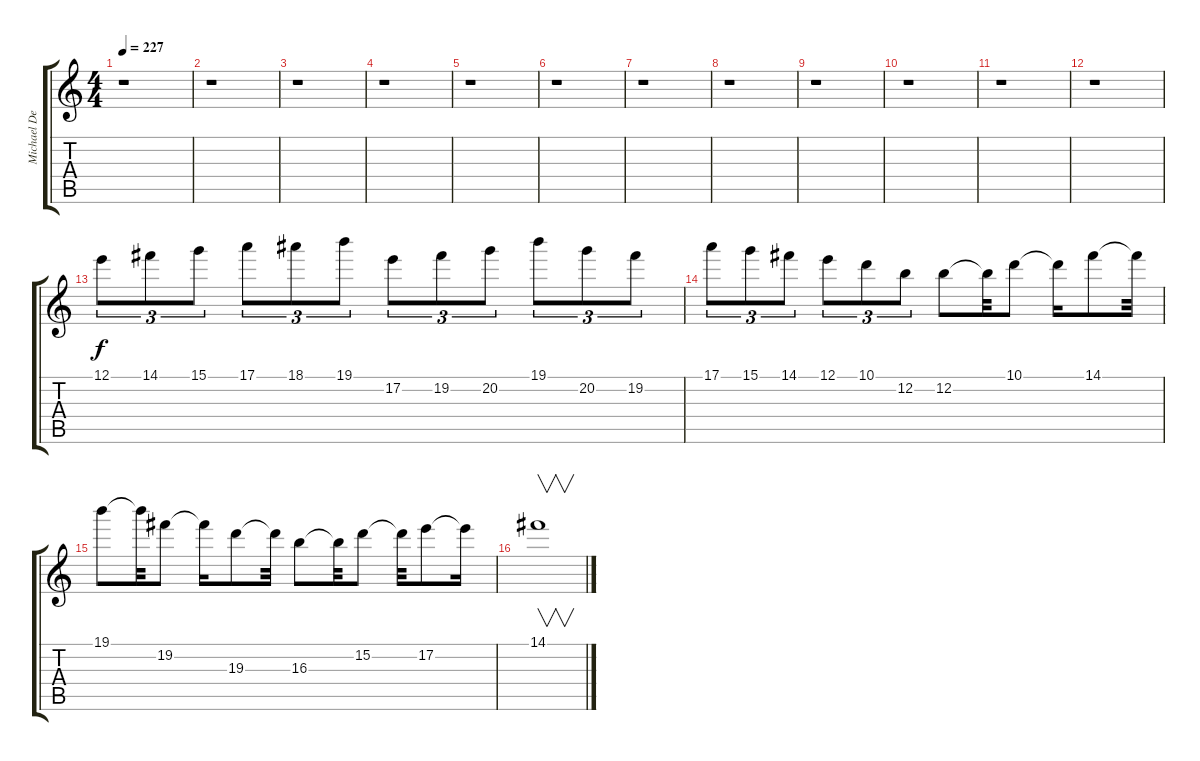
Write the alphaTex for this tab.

\track ("Michael Denner" "Michael De") {instrument overdrivenguitar}
\staff {score tabs}
\tuning (E4 B3 G3 D3 A2 E2) {hide}
\ts (4 4)
\tempo 227
\clef g2
\ks c
r.1{dy f} |
r.1 |
r.1 |
r.1 |
r.1 |
r.1 |
r.1 |
r.1 |
r.1 |
r.1 |
r.1 |
r.1 |
12.1.8{tu (3 2)} 14.1.8{tu (3 2)} 15.1.8{tu (3 2)} 17.1.8{tu (3 2)} 18.1.8{tu (3 2)} 19.1.8{tu (3 2)} 17.2.8{tu (3 2)} 19.2.8{tu (3 2)} 20.2.8{tu (3 2)} 19.1.8{tu (3 2)} 20.2.8{tu (3 2)} 19.2.8{tu (3 2)} |
17.1.8{tu (3 2)} 15.1.8{tu (3 2)} 14.1.8{tu (3 2)} 12.1.8{tu (3 2)} 10.1.8{tu (3 2)} 12.2.8{tu (3 2)} 12.2.8 12.2{t}.32 10.1.8 10.1{t}.16 14.1.8 14.1{t}.32 |
19.1.8 19.1{t}.32 19.2.8 19.2{t}.16 19.3.8 19.3{t}.32 16.3.8 16.3{t}.32 15.2.8 15.2{t}.32 17.2.8 17.2{t}.16 |
14.1.1{v}
